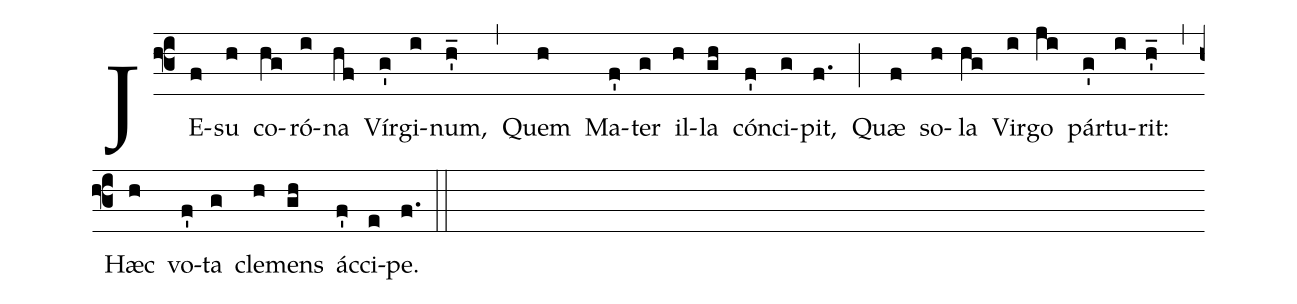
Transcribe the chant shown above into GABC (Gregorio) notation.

%%
(f3)JE(f)su(h) co(hg)ró(i)na(hf) Vír(g')gi(i)num,(h'_) (,) Quem(h) Ma(f')ter(g) il(h)la(gh) cón(f')ci(g)pit,(f.) (;) Quæ(f) so(h)la(hg) Vir(i)go(ji) pár(g')tu(i)rit:(h'_) (,) Hæc(h) vo(f')ta(g) cle(h)mens(gh) ác(f')ci(e)pe.(f.)  (::)

%2. Qui(f) pa(h)scis(hg) in(i)ter(hf) lí(g')li(i)a,(h'_) (,) Sep(h)tus(f') cho(g)ré(h)is(gh) Vír(f')gi(g)num,(f.) (;) Spon(f)sus(h) de(hg)có(i)rus(ji) gló(g')ri(i)a,(h'_) (,) Spon(h)sís(f')que(g) red(h)dens(gh) prǽ(f')mi(e)a.(f.)  (::)
%
%3. Quo(f)cúm(h)que(hg) per(i)gis,(hf) Vír(g')gi(i)nes(h'_) (,) Se(h)quún(f')tur,(g) at(h)que(gh) láu(f')di(g)bus(f.) (;) Post(f) te(h) ca(hg)nén(i)tes(ji) cúr(g')si(i)tant,(h'_) (,) Hým(h)nós(f')que(g) dul(h)ces(gh) pér(f')so(e)nant.(f.)  (::)
%
%4. Te(f) de(h)pre(hg)cá(i)mur(hf) lár(g')gi(i)us,(h'_) (,) No(h)stris(f') a(g)dáu(h)ge(gh) sén(f')si(g)bus,(f.) (;) Ne(f)scí(h)re(hg) pror(i)sus(ji) óm(g')ni(i)a(h'_) (,) Cor(h)rup(f')ti(g)ó(h)nis(gh) vúl(f')ne(e)ra.(f.)  (::)
%
%5. Laus,(f) ho(h)nor,(hg) vir(i)tus,(hf) gló(g')ri(i)a(h'_) (,) De(h)o(f') Pa(g)tri(h) et(gh) Fí(f')li(g)o,(f.) (;) San(f)cto(h) si(hg)mul(i) Pa(ji)rá(g')cli(i)to,(h'_) (,) In(h) sæ(f')cu(g)ló(h)rum(gh) sǽ(f')cu(e)la.(f.) (::) A(fgf)men.(ef..) (::)
